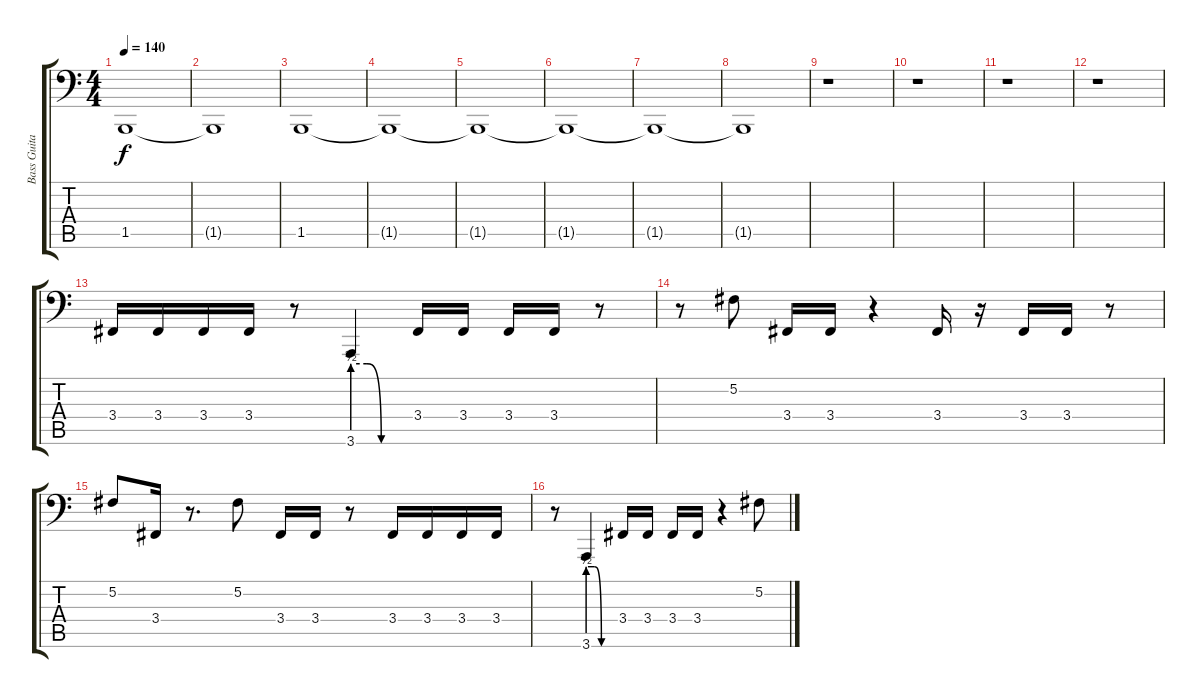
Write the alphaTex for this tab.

\track ("Bass Guitar" "Bass Guita") {instrument electricbassfinger}
\staff {score tabs}
\tuning (Gb2 Db2 Ab1 Eb1 Bb0 F0) {hide}
\ts (4 4)
\tempo 140
\clef f4
\ks c
1.5.1{dy f} |
1.5{t}.1 |
1.5.1 |
1.5{t}.1 |
1.5{t}.1{volume 0} |
1.5{t}.1 |
1.5{t}.1 |
1.5{t}.1 |
r.1 |
r.1 |
r.1 |
r.1 |
3.4.16{volume 13} 3.4.16 3.4.16 3.4.16 r.8 3.6{be (custom 0 2 15 2 30 0 60 0)}.4 3.4.16 3.4.16 3.4.16 3.4.16 r.8 |
r.8 5.2.8 3.4.16 3.4.16 r.4 3.4.16 r.16 3.4.16 3.4.16 r.8 |
5.2.8 3.4.16 r.8{d} 5.2.8 3.4.16 3.4.16 r.8 3.4.16 3.4.16 3.4.16 3.4.16 |
r.8 3.6{be (custom 0 2 15 2 30 0 60 0)}.4 3.4.16 3.4.16 3.4.16 3.4.16 r.4 5.2.8
